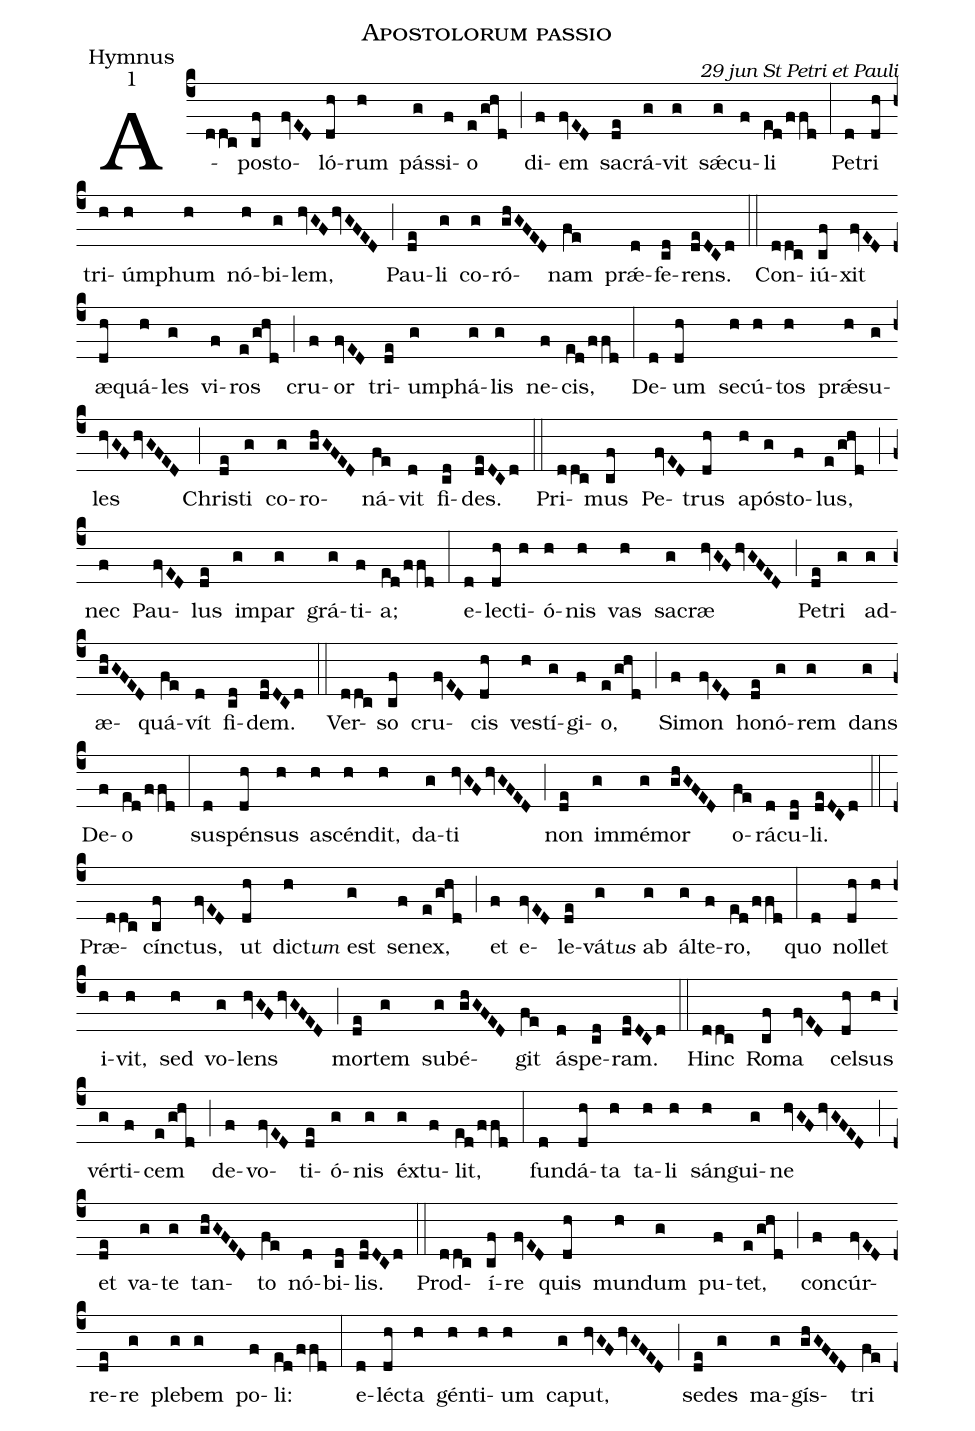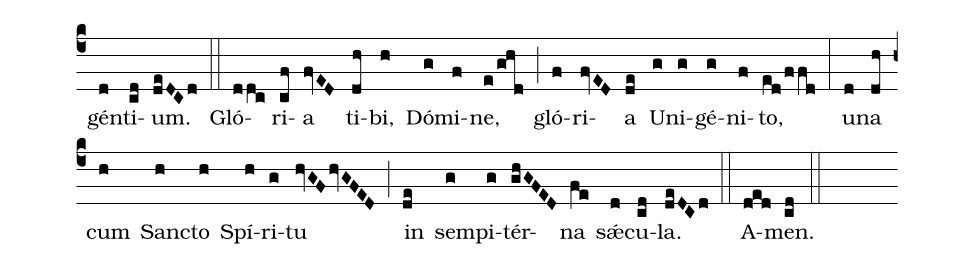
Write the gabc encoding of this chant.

name:Apostolorum passio;
office-part:Hymnus;
mode:1;
commentary:29 jun St Petri et Pauli;
%%
(c4)
A(ddc)pos(cf)to(fvED)ló(dh)rum(h) pás(g)si(f)o(e/ghd) (;)
di(f)em(fvED) sa(de)crá(g)vit(g) sǽ(g)cu(f)li(ed/f/fd) (:)
Pe(d)tri(dh) tri(h)úm(h)phum(h) nó(h)bi(g)lem,(hvGFhvGFED) (;)
Pau(de)li(g) co(g)ró(ghGFED)nam(fe) prǽ(d)fe(cd)rens.(deDCd) (::)

Con(ddc)iú(cf)xit(fvED) æ(dh)quá(h)les(g) vi(f)ros(e/ghd) (;)
cru(f)or(fvED) tri(de)um(g)phá(g)lis(g) ne(f)cis,(ed/f/fd) (:)
De(d)um(dh) se(h)cú(h)tos(h) prǽ(h)su(g)les(hvGFhvGFED) (;)
Chris(de)ti(g) co(g)ro(ghGFED)ná(fe)vit(d) fi(cd)des.(deDCd) (::)

Pri(ddc)mus(cf) Pe(fvED)trus(dh) a(h)pós(g)to(f)lus,(e/ghd) (;)
nec(f) Pau(fvED)lus(de) im(g)par(g) grá(g)ti(f)a;(ed/f/fd) (:)
e(d)lec(dh)ti(h)ó(h)nis(h) vas(h) sa(g)cræ(hvGFhvGFED) (;)
Pe(de)tri(g) ad(g)æ(ghGFED)quá(fe)vít(d) fi(cd)dem.(deDCd) (::)

Ver(ddc)so(cf) cru(fvED)cis(dh) ves(h)tí(g)gi(f)o,(e/ghd) (;)
Si(f)mon(fvED) ho(de)nó(g)rem(g) dans(g) De(f)o(ed/f/fd) (:)
sus(d)pén(dh)sus(h) a(h)scén(h)dit,(h) da(g)ti(hvGFhvGFED) (;)
non(de) im(g)mé(g)mor(ghGFED) o(fe)rá(d)cu(cd)li.(deDCd) (::)

Præ(ddc)cínc(cf)tus,(fvED) ut(dh) dic(h)t<e>um</e> {e}st(g) se(f)nex,(e/ghd) (;)
et(f) e(fvED)le(de)vá(g)t<e>us</e> {a}b(g) ál(g)te(f)ro,(ed/f/fd) (:)
quo(d) nol(dh)let(h) i(h)vit,(h) sed(h) vo(g)lens(hvGFhvGFED) (;)
mor(de)tem(g) sub(g)é(ghGFED)git(fe) ás(d)pe(cd)ram.(deDCd) (::)

Hinc(ddc) Ro(cf)ma(fvED) cel(dh)sus(h) vér(g)ti(f)cem(e/ghd) (;)
de(f)vo(fvED)ti(de)ó(g)nis(g) éx(g)tu(f)lit,(ed/f/fd) (:)
fun(d)dá(dh)ta(h) ta(h)li(h) sán(h)gui(g)ne(hvGFhvGFED) (;)
et(de) va(g)te(g) tan(ghGFED)to(fe) nó(d)bi(cd)lis.(deDCd) (::)

Prod(ddc)í(cf)re(fvED) quis(dh) mun(h)dum(g) pu(f)tet,(e/ghd) (;)
con(f)cúr(fvED)re(de)re(g) ple(g)bem(g) po(f)li:(ed/f/fd) (:)
e(d)léc(dh)ta(h) gén(h)ti(h)um(h) ca(g)put,(hvGFhvGFED) (;)
se(de)des(g) ma(g)gís(ghGFED)tri(fe) gén(d)ti(cd)um.(deDCd) (::)

Gló(ddc)ri(cf)a(fvED) ti(dh)bi,(h) Dó(g)mi(f)ne,(e/ghd) (;)
gló(f)ri(fvED)a(de) U(g)ni(g)gé(g)ni(f)to,(ed/f/fd) (:)
u(d)na(dh) cum(h) Sanc(h)to(h) Spí(h)ri(g)tu(hvGFhvGFED) (;)
in(de) sem(g)pi(g)tér(ghGFED)na(fe) sǽ(d)cu(cd)la.(deDCd) (::)

A(ded)men.(cd) (::)
